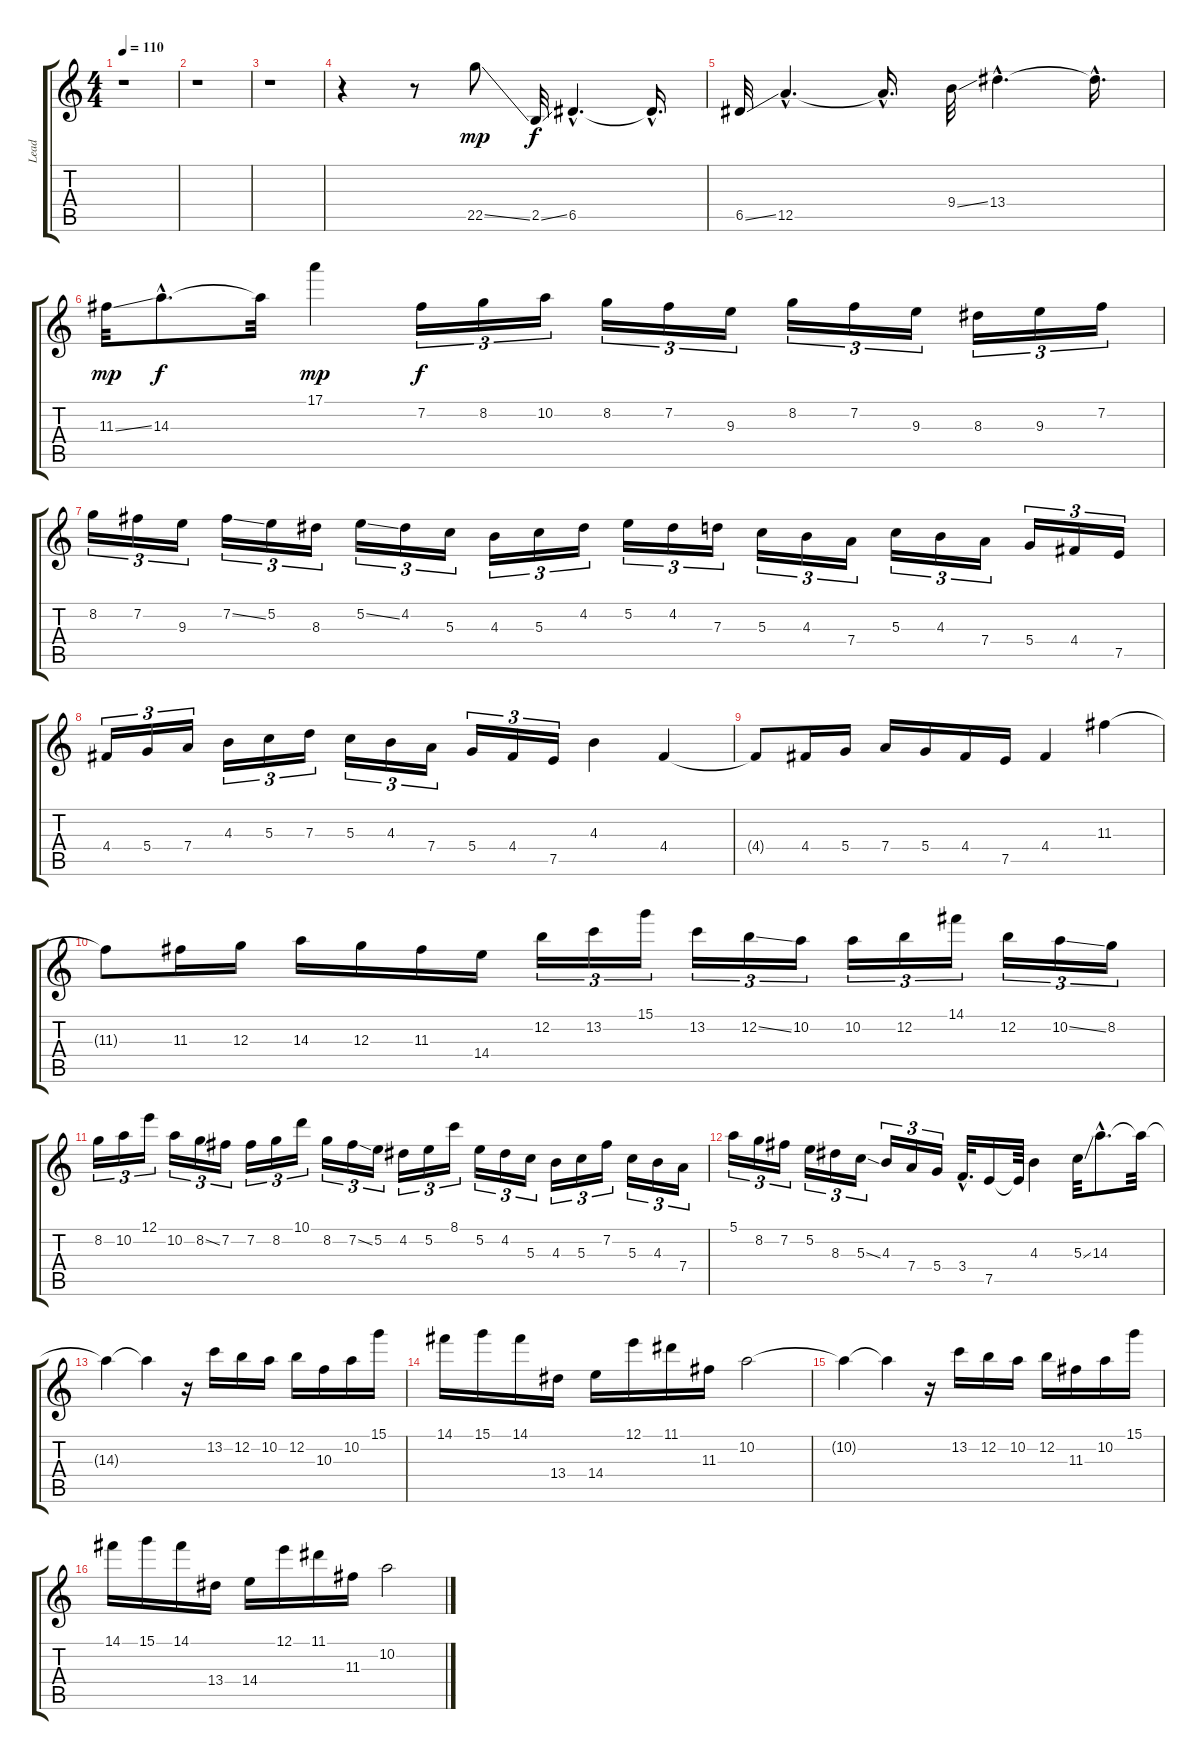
\track ("Lead" "Lead") {instrument overdrivenguitar}
\staff {score tabs}
\tuning (E4 B3 G3 D3 A2 E2) {hide}
\ts (4 4)
\tempo 110
\clef g2
\ks c
r.1{dy f} |
r.1 |
r.1 |
r.4 r.8 22.5{ss}.8{dy mp} 2.5{ss}.32{dy f} 6.5{hac}.4{d} 6.5{hac t}.16{d} |
6.5{ss}.32 12.5{hac}.4{d} 12.5{hac t}.16{d} 9.4{ss}.32 13.4{hac}.4{d} 13.4{hac t}.16{d} |
11.3{ss}.32{dy mp} 14.3{hac}.8{d dy f} 14.3{t}.32 17.1.4{dy mp} 7.2.16{tu (3 2) dy f} 8.2.16{tu (3 2)} 10.2.16{tu (3 2)} 8.2.16{tu (3 2)} 7.2.16{tu (3 2)} 9.3.16{tu (3 2)} 8.2.16{tu (3 2)} 7.2.16{tu (3 2)} 9.3.16{tu (3 2)} 8.3.16{tu (3 2)} 9.3.16{tu (3 2)} 7.2.16{tu (3 2)} |
8.2.16{tu (3 2)} 7.2.16{tu (3 2)} 9.3.16{tu (3 2)} 7.2{ss}.16{tu (3 2)} 5.2.16{tu (3 2)} 8.3.16{tu (3 2)} 5.2{ss}.16{tu (3 2)} 4.2.16{tu (3 2)} 5.3.16{tu (3 2)} 4.3.16{tu (3 2)} 5.3.16{tu (3 2)} 4.2.16{tu (3 2)} 5.2.16{tu (3 2)} 4.2.16{tu (3 2)} 7.3.16{tu (3 2)} 5.3.16{tu (3 2)} 4.3.16{tu (3 2)} 7.4.16{tu (3 2)} 5.3.16{tu (3 2)} 4.3.16{tu (3 2)} 7.4.16{tu (3 2)} 5.4.16{tu (3 2)} 4.4.16{tu (3 2)} 7.5.16{tu (3 2)} |
4.4.16{tu (3 2)} 5.4.16{tu (3 2)} 7.4.16{tu (3 2)} 4.3.16{tu (3 2)} 5.3.16{tu (3 2)} 7.3.16{tu (3 2)} 5.3.16{tu (3 2)} 4.3.16{tu (3 2)} 7.4.16{tu (3 2)} 5.4.16{tu (3 2)} 4.4.16{tu (3 2)} 7.5.16{tu (3 2)} 4.3.4 4.4.4 |
4.4{t}.8 4.4.16 5.4.16 7.4.16 5.4.16 4.4.16 7.5.16 4.4.4 11.3.4 |
11.3{t}.8 11.3.16 12.3.16 14.3.16 12.3.16 11.3.16 14.4.16 12.2.16{tu (3 2)} 13.2.16{tu (3 2)} 15.1.16{tu (3 2)} 13.2.16{tu (3 2)} 12.2{ss}.16{tu (3 2)} 10.2.16{tu (3 2)} 10.2.16{tu (3 2)} 12.2.16{tu (3 2)} 14.1.16{tu (3 2)} 12.2.16{tu (3 2)} 10.2{ss}.16{tu (3 2)} 8.2.16{tu (3 2)} |
8.2.16{tu (3 2)} 10.2.16{tu (3 2)} 12.1.16{tu (3 2)} 10.2.16{tu (3 2)} 8.2{ss}.16{tu (3 2)} 7.2.16{tu (3 2)} 7.2.16{tu (3 2)} 8.2.16{tu (3 2)} 10.1.16{tu (3 2)} 8.2.16{tu (3 2)} 7.2{ss}.16{tu (3 2)} 5.2.16{tu (3 2)} 4.2.16{tu (3 2)} 5.2.16{tu (3 2)} 8.1.16{tu (3 2)} 5.2.16{tu (3 2)} 4.2.16{tu (3 2)} 5.3.16{tu (3 2)} 4.3.16{tu (3 2)} 5.3.16{tu (3 2)} 7.2.16{tu (3 2)} 5.3.16{tu (3 2)} 4.3.16{tu (3 2)} 7.4.16{tu (3 2)} |
5.1.16{tu (3 2)} 8.2.16{tu (3 2)} 7.2.16{tu (3 2)} 5.2.16{tu (3 2)} 8.3.16{tu (3 2)} 5.3{ss}.16{tu (3 2)} 4.3.16{tu (3 2)} 7.4.16{tu (3 2)} 5.4.16{tu (3 2)} 3.4{hac}.32{d} 7.5.16 7.5{t}.64 4.3.4 5.3{ss}.32 14.3{hac}.8{d} 14.3{t}.32 |
14.3{t}.4 14.3{t}.4 r.16 13.2.16 12.2.16 10.2.16 12.2.16 10.3.16 10.2.16 15.1.16 |
14.1.16 15.1.16 14.1.16 13.4.16 14.4.16 12.1.16 11.1.16 11.3.16 10.2.2 |
10.2{t}.4 10.2{t}.4 r.16 13.2.16 12.2.16 10.2.16 12.2.16 11.3.16 10.2.16 15.1.16 |
14.1.16 15.1.16 14.1.16 13.4.16 14.4.16 12.1.16 11.1.16 11.3.16 10.2.2
